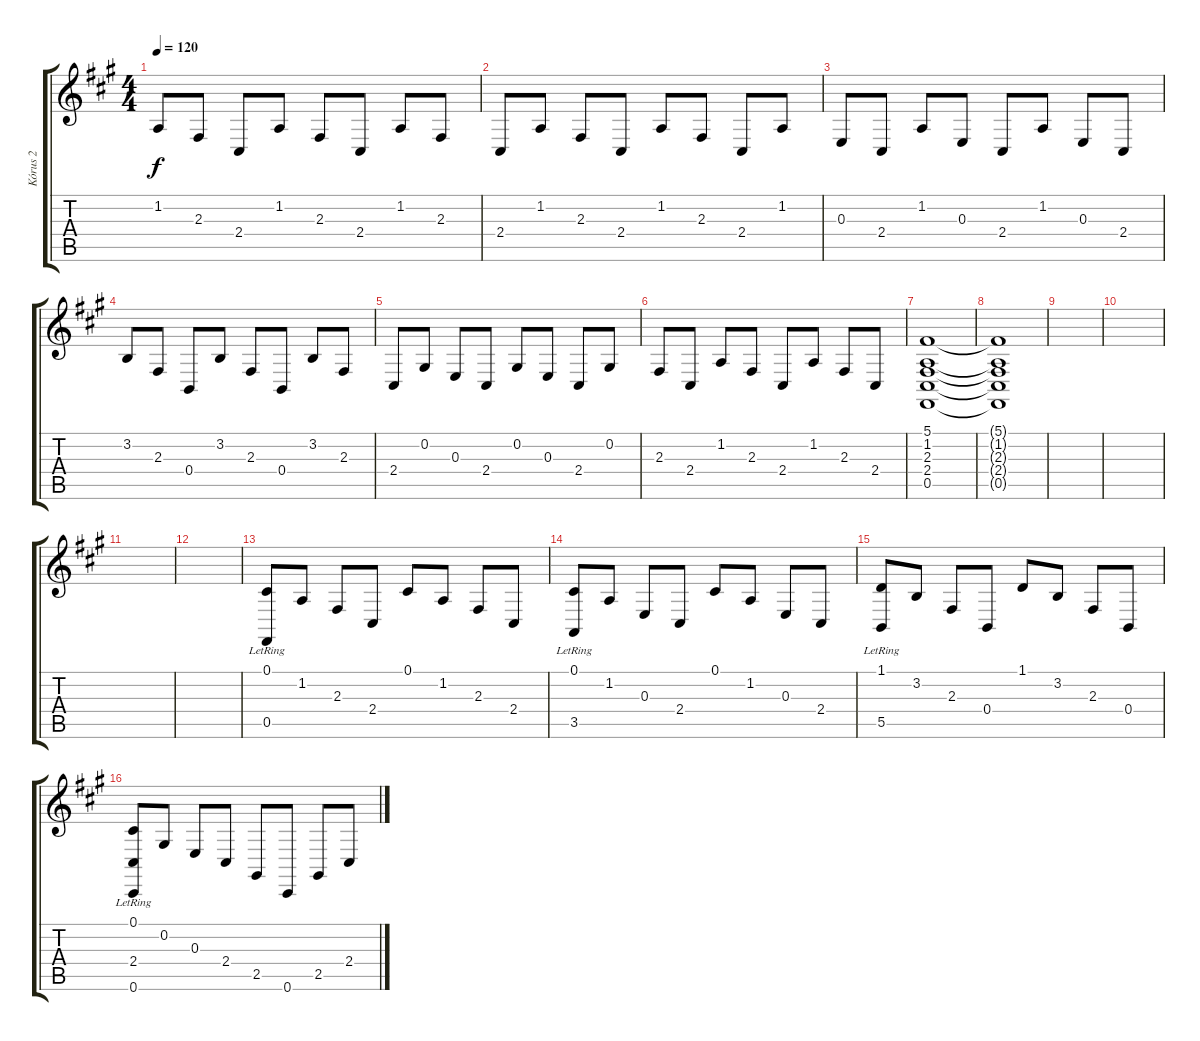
\track ("Kórus 2" "Kórus 2") {instrument stringensemble2}
\staff {score tabs}
\tuning (Db4 Ab3 E3 B2 Gb2 Db2) {hide}
\ts (4 4)
\tempo 120
\clef g2
\ks a
1.2.8{dy f} 2.3.8 2.4.8 1.2.8 2.3.8 2.4.8 1.2.8 2.3.8 |
2.4.8 1.2.8 2.3.8 2.4.8 1.2.8 2.3.8 2.4.8 1.2.8 |
0.3.8 2.4.8 1.2.8 0.3.8 2.4.8 1.2.8 0.3.8 2.4.8 |
3.2.8 2.3.8 0.4.8 3.2.8 2.3.8 0.4.8 3.2.8 2.3.8 |
2.4.8 0.2.8 0.3.8 2.4.8 0.2.8 0.3.8 2.4.8 0.2.8 |
2.3.8 2.4.8 1.2.8 2.3.8 2.4.8 1.2.8 2.3.8 2.4.8 |
(5.1 1.2 2.3 2.4 0.5).1 |
(5.1{t} 1.2{t} 2.3{t} 2.4{t} 0.5{t}).1 |
|
|
|
|
(0.1 0.5{lr}).8 1.2.8 2.3.8 2.4.8 0.1.8 1.2.8 2.3.8 2.4.8 |
(0.1 3.5{lr}).8 1.2.8 0.3.8 2.4.8 0.1.8 1.2.8 0.3.8 2.4.8 |
(1.1 5.5{lr}).8 3.2.8 2.3.8 0.4.8 1.1.8 3.2.8 2.3.8 0.4.8 |
(0.1 2.4{lr} 0.6{lr}).8 0.2.8 0.3.8 2.4.8 2.5.8 0.6.8 2.5.8 2.4.8
